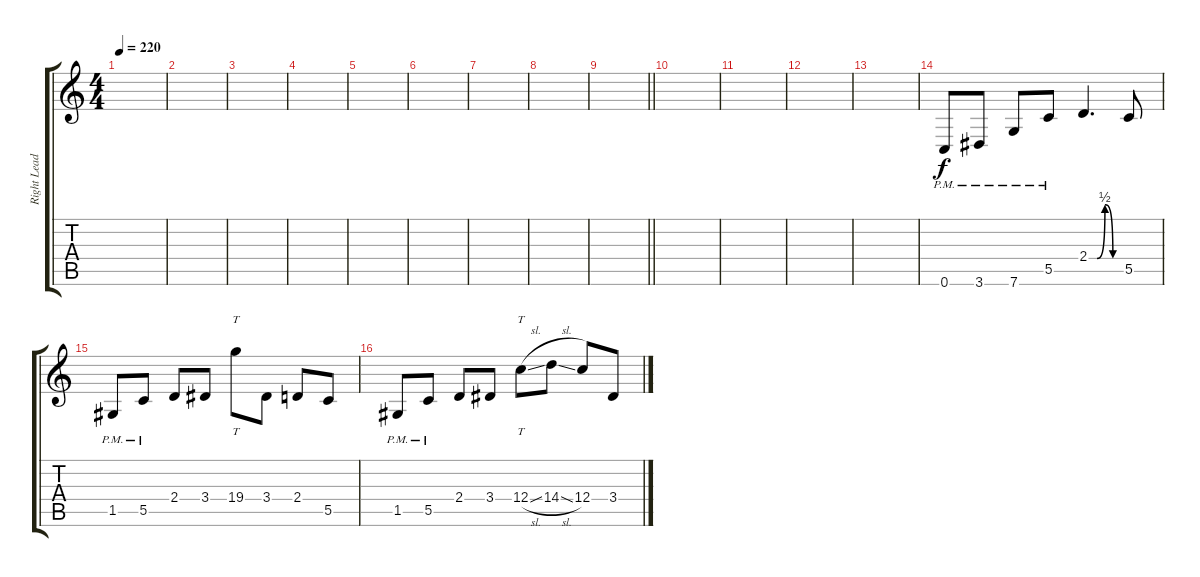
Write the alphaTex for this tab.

\track ("Right Lead 2" "Right Lead") {instrument distortionguitar}
\staff {score tabs}
\tuning (D4 A3 F3 C3 G2 C2) {hide}
\ts (4 4)
\tempo 220
\clef g2
\ks c
|
|
|
|
|
|
|
|
\barLineRight lightlight
|
\section ("" "")
|
|
|
|
0.6{pm}.8 3.6{pm}.8 7.6{pm}.8 5.5{pm}.8 2.4{be (custom 0 0 15 0 30 2 45 0 60 0)}.4{d} 5.5.8 |
1.5{pm}.8 5.5{pm}.8 2.4.8 3.4.8 19.4.8{tt} 3.4.8 2.4.8 5.5.8 |
1.5{pm}.8 5.5{pm}.8 2.4.8 3.4.8 12.4{sl}.8{tt} 14.4{sl}.8 12.4.8 3.4.8
